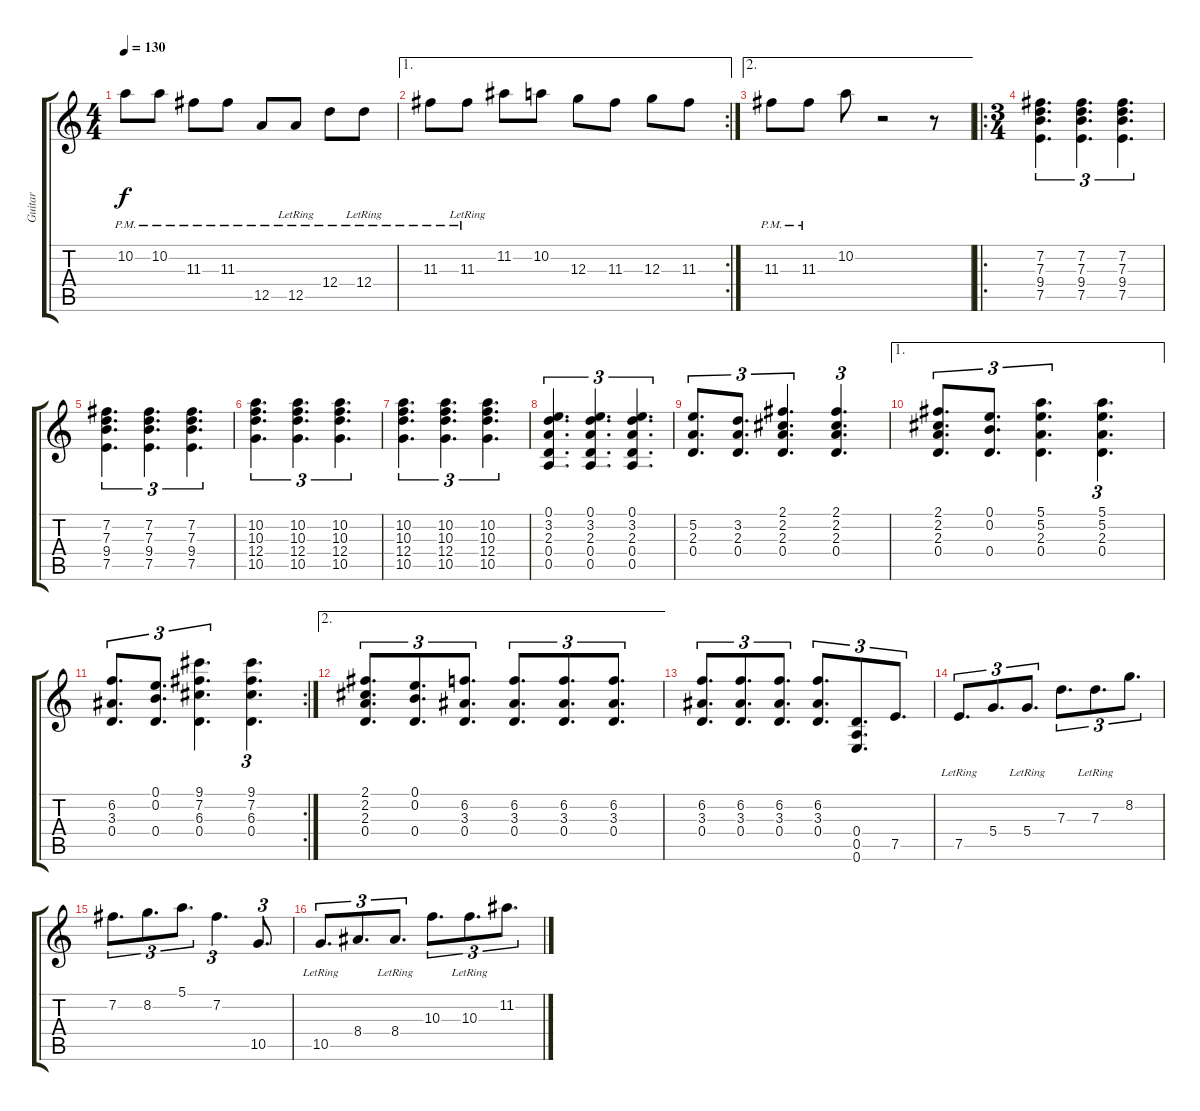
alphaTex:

\track ("Guitar" "Guitar") {instrument acousticguitarsteel}
\staff {score tabs}
\tuning (E4 B3 G3 D3 A2 E2) {hide}
\ts (4 4)
\tempo 130
\clef g2
\ks c
10.2{pm}.8{dy f} 10.2{pm}.8 11.3{pm}.8 11.3{pm}.8 12.5{pm}.8 12.5{pm lr}.8 12.4{pm}.8 12.4{pm lr}.8 |
\ae 1
\rc 2
11.3{pm}.8 11.3{pm lr}.8 11.2.8 10.2.8 12.3.8 11.3.8 12.3.8 11.3.8 |
\ae 2
11.3{pm}.8 11.3{pm}.8 10.2.8 r.2 r.8 |
\ro
\ts (3 4)
(7.2 7.3 9.4 7.5).4{d tu (3 2) instrument distortionguitar} (7.2 7.3 9.4 7.5).4{d tu (3 2)} (7.2 7.3 9.4 7.5).4{d tu (3 2)} |
(7.2 7.3 9.4 7.5).4{d tu (3 2)} (7.2 7.3 9.4 7.5).4{d tu (3 2)} (7.2 7.3 9.4 7.5).4{d tu (3 2)} |
(10.2 10.3 12.4 10.5).4{d tu (3 2)} (10.2 10.3 12.4 10.5).4{d tu (3 2)} (10.2 10.3 12.4 10.5).4{d tu (3 2)} |
(10.2 10.3 12.4 10.5).4{d tu (3 2)} (10.2 10.3 12.4 10.5).4{d tu (3 2)} (10.2 10.3 12.4 10.5).4{d tu (3 2)} |
(0.1 3.2 2.3 0.4 0.5).4{d tu (3 2)} (0.1 3.2 2.3 0.4 0.5).4{d tu (3 2)} (0.1 3.2 2.3 0.4 0.5).4{d tu (3 2)} |
(5.2 2.3 0.4).8{d tu (3 2)} (3.2 2.3 0.4).8{d tu (3 2)} (2.1 2.2 2.3 0.4).4{d tu (3 2)} (2.1 2.2 2.3 0.4).4{d tu (3 2)} |
\ae 1
(2.1 2.2 2.3 0.4).8{d tu (3 2)} (0.1 0.2 0.4).8{d tu (3 2)} (5.1 5.2 2.3 0.4).4{d tu (3 2)} (5.1 5.2 2.3 0.4).4{d tu (3 2)} |
\rc 2
(6.2 3.3 0.4).8{d tu (3 2)} (0.1 0.2 0.4).8{d tu (3 2)} (9.1 7.2 6.3 0.4).4{d tu (3 2)} (9.1 7.2 6.3 0.4).4{d tu (3 2)} |
\ae 2
(2.1 2.2 2.3 0.4).8{d tu (3 2)} (0.1 0.2 0.4).8{d tu (3 2)} (6.2 3.3 0.4).8{d tu (3 2)} (6.2 3.3 0.4).8{d tu (3 2)} (6.2 3.3 0.4).8{d tu (3 2)} (6.2 3.3 0.4).8{d tu (3 2)} |
(6.2 3.3 0.4).8{d tu (3 2)} (6.2 3.3 0.4).8{d tu (3 2)} (6.2 3.3 0.4).8{d tu (3 2)} (6.2 3.3 0.4).8{d tu (3 2)} (0.4 0.5 0.6).8{d tu (3 2)} 7.5.8{d tu (3 2)} |
7.5{lr}.8{d tu (3 2)} 5.4.8{d tu (3 2)} 5.4{lr}.8{d tu (3 2)} 7.3.8{d tu (3 2)} 7.3{lr}.8{d tu (3 2)} 8.2.8{d tu (3 2)} |
7.2.8{d tu (3 2)} 8.2.8{d tu (3 2)} 5.1.8{d tu (3 2)} 7.2.4{d tu (3 2)} 10.5.8{d tu (3 2)} |
10.5{lr}.8{d tu (3 2)} 8.4.8{d tu (3 2)} 8.4{lr}.8{d tu (3 2)} 10.3.8{d tu (3 2)} 10.3{lr}.8{d tu (3 2)} 11.2.8{d tu (3 2)}
